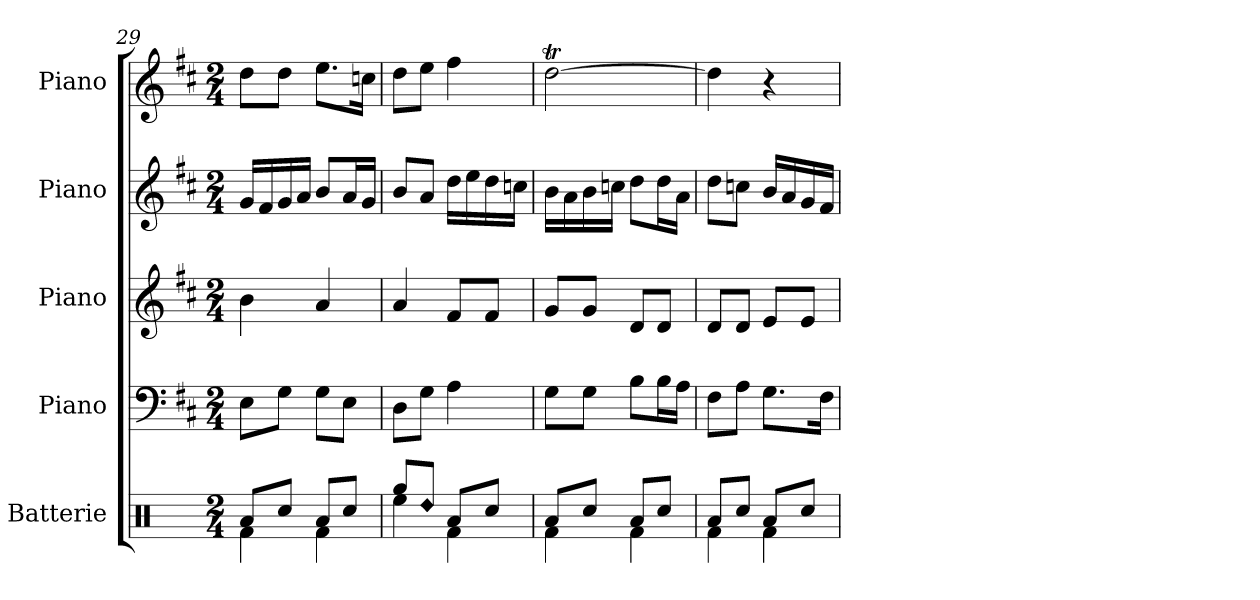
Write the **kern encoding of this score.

**kern	**kern	**kern	**kern	**kern
*part5	*part4	*part3	*part2	*part1
*staff5	*staff4	*staff3	*staff2	*staff1
*I"Batterie	*I"Piano	*I"Piano	*I"Piano	*I"Piano
*I'Batt.	*I'Pia.	*I'Pia.	*I'Pia.	*I'Pia.
*clefX	*clefF4	*clefG2	*clefG2	*clefG2
*k[]	*k[f#c#]	*k[f#c#]	*k[f#c#]	*k[f#c#]
*M2/4	*M2/4	*M2/4	*M2/4	*M2/4
=29	=29	=29	=29	=29
*^	*	*	*	*
8Ra/L	4Rf\	8E\L	4b\	16g/LL	8dd\L
.	.	.	.	16f#/	.
8Rcc/J	.	8G\J	.	16g/	8dd\J
.	.	.	.	16a/JJ	.
8Ra/L	4Rf\	8G\L	4a/	8b/L	8.ee\L
8Rcc/J	.	8E\J	.	16a/L	.
.	.	.	.	16g/JJ	16ccn\Jk
=30	=30	=30	=30	=30	=30
8Rgg/L	4Ree\	8D\L	4a/	8b/L	8dd\L
!LO:N:head=diamond	!	!	!	!	!
8Rdd/J	.	8G\J	.	8a/J	8ee\J
8Ra/L	4Rf\	4A\	8f#/L	16dd\LL	4ff#\
.	.	.	.	16ee\	.
8Rcc/J	.	.	8f#/J	16dd\	.
.	.	.	.	16ccn\JJ	.
=31	=31	=31	=31	=31	=31
8Ra/L	4Rf\	8G\L	8g/L	16b\LL	[2ddT\
.	.	.	.	16a\	.
8Rcc/J	.	8G\J	8g/J	16b\	.
.	.	.	.	16ccn\JJ	.
8Ra/L	4Rf\	8B\L	8d/L	8dd\L	.
8Rcc/J	.	16B\L	8d/J	16dd\L	.
.	.	16A\JJ	.	16a\JJ	.
=32	=32	=32	=32	=32	=32
8Ra/L	4Rf\	8F#\L	8d/L	8dd\L	4dd\]
8Rcc/J	.	8A\J	8d/J	8ccn\J	.
8Ra/L	4Rf\	8.G\L	8e/L	16b/LL	4r
.	.	.	.	16a/	.
8Rcc/J	.	.	8e/J	16g/	.
.	.	16F#\Jk	.	16f#/JJ	.
*v	*v	*	*	*	*
=	=	=	=	=
*-	*-	*-	*-	*-
